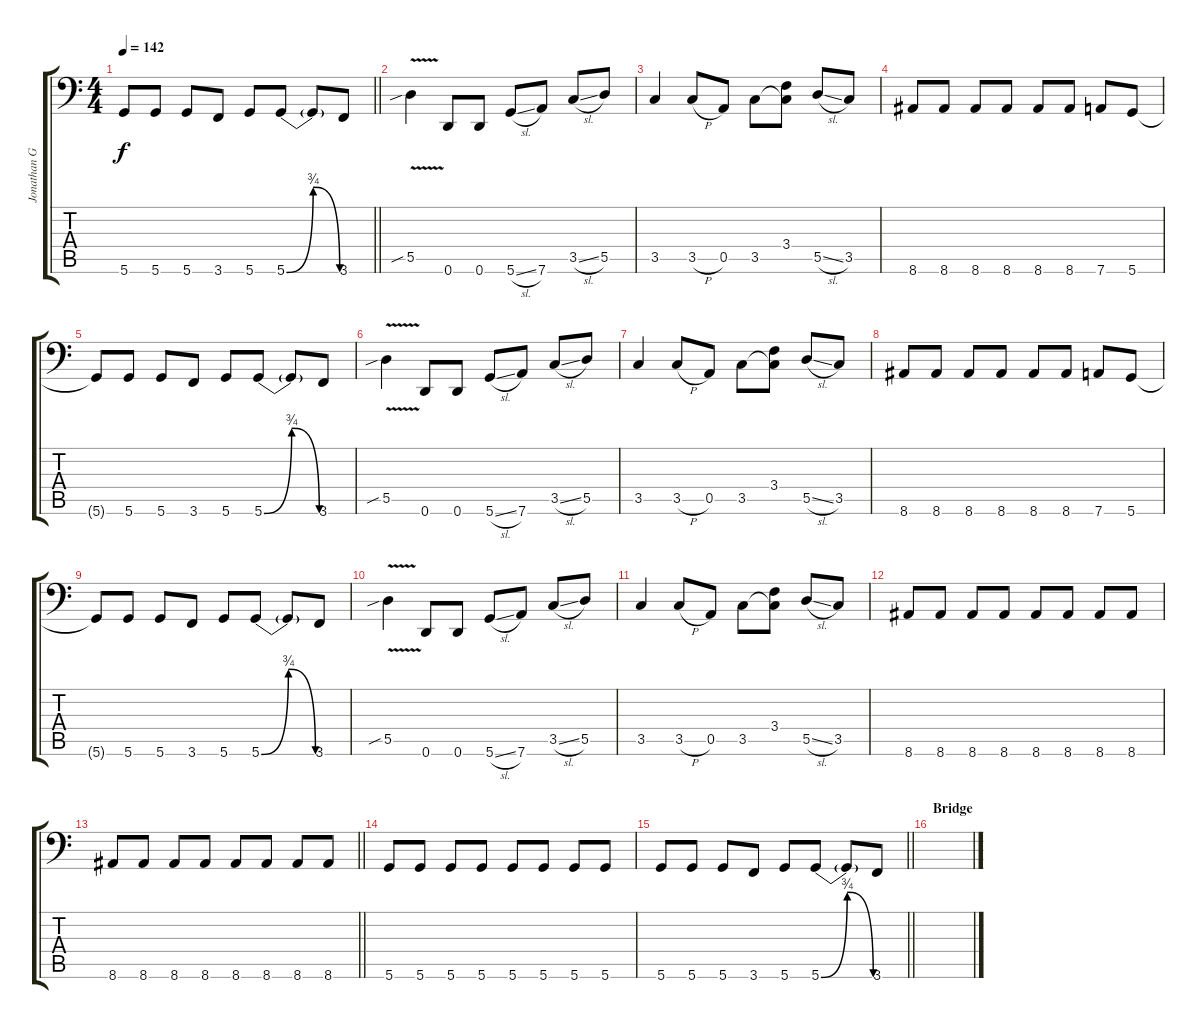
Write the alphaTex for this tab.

\track ("Jonathan Gallan" "Jonathan G") {instrument electricbassfinger}
\staff {score tabs}
\tuning (E3 B2 G2 D2 A1 D1) {hide}
\ts (4 4)
\tempo 142
\clef f4
\barLineRight lightlight
\ks c
5.6{t}.8{dy f} 5.6.8 5.6.8 3.6.8 5.6.8 5.6{be (bendrelease 0 0 30 3 30 3 60 0)}.8 5.6{t}.8 3.6.8 |
\section ("" "")
5.5{v sib}.4 0.6.8 0.6.8 5.6{sl}.8 7.6.8 3.5{sl}.8 5.5.8 |
3.5.4 3.5{h}.8 0.5.8 3.5.8 (3.4 3.5{t}).8 5.5{sl}.8 3.5.8 |
8.6.8 8.6.8 8.6.8 8.6.8 8.6.8 8.6.8 7.6.8 5.6.8 |
5.6{t}.8 5.6.8 5.6.8 3.6.8 5.6.8 5.6{be (bendrelease 0 0 30 3 30 3 60 0)}.8 5.6{t}.8 3.6.8 |
5.5{v sib}.4 0.6.8 0.6.8 5.6{sl}.8 7.6.8 3.5{sl}.8 5.5.8 |
3.5.4 3.5{h}.8 0.5.8 3.5.8 (3.4 3.5{t}).8 5.5{sl}.8 3.5.8 |
8.6.8 8.6.8 8.6.8 8.6.8 8.6.8 8.6.8 7.6.8 5.6.8 |
5.6{t}.8 5.6.8 5.6.8 3.6.8 5.6.8 5.6{be (bendrelease 0 0 30 3 30 3 60 0)}.8 5.6{t}.8 3.6.8 |
5.5{v sib}.4 0.6.8 0.6.8 5.6{sl}.8 7.6.8 3.5{sl}.8 5.5.8 |
3.5.4 3.5{h}.8 0.5.8 3.5.8 (3.4 3.5{t}).8 5.5{sl}.8 3.5.8 |
8.6.8 8.6.8 8.6.8 8.6.8 8.6.8 8.6.8 8.6.8 8.6.8 |
\barLineRight lightlight
8.6.8 8.6.8 8.6.8 8.6.8 8.6.8 8.6.8 8.6.8 8.6.8 |
5.6.8 5.6.8 5.6.8 5.6.8 5.6.8 5.6.8 5.6.8 5.6.8 |
\barLineRight lightlight
5.6.8 5.6.8 5.6.8 3.6.8 5.6.8 5.6{be (bendrelease 0 0 30 3 30 3 60 0)}.8 5.6{t}.8 3.6.8 |
\section ("" "Bridge")
